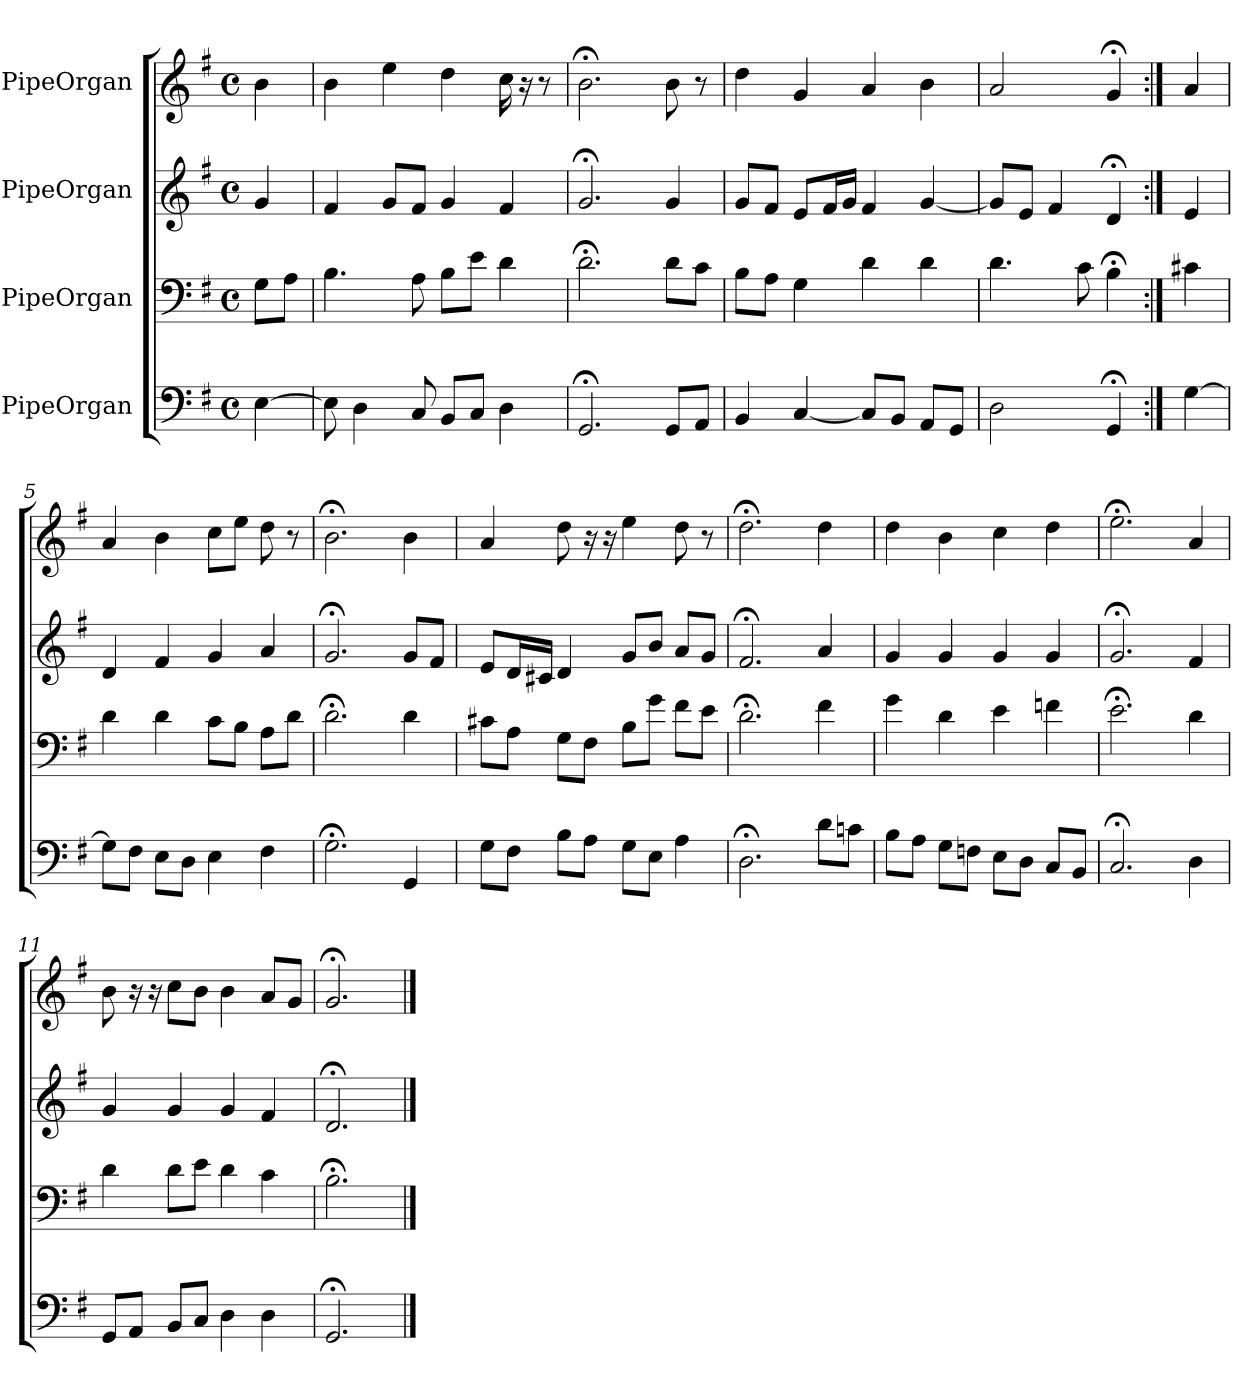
**kern	**kern	**kern	**kern
*part4	*part3	*part2	*part1
*staff4	*staff3	*staff2	*staff1
*I"PipeOrgan	*I"PipeOrgan	*I"PipeOrgan	*I"PipeOrgan
*clefF4	*clefF4	*clefG2	*clefG2
*k[f#]	*k[f#]	*k[f#]	*k[f#]
*G:	*G:	*G:	*G:
*M4/4	*M4/4	*M4/4	*M4/4
*met(c)	*met(c)	*met(c)	*met(c)
*MM56	*MM56	*MM56	*MM56
=	=	=	=
[4E	8G\L	4g	4b
.	8A\J	.	.
=1	=1	=1	=1
8E]	4.B	4f#	4b
4D	.	.	.
.	.	8g/L	4ee
8C	8A	8f#/J	.
8BB/L	8B\L	4g	4dd
8C/J	8e\J	.	.
4D	4d	4f#	16cc
.	.	.	16r
.	.	.	8r
=2	=2	=2	=2
2.GG;<	2.d;<	2.g;<	2.b;<
8GG/L	8d\L	4g	8b
8AA/J	8c\J	.	8r
=3	=3	=3	=3
4BB	8B\L	8g/L	4dd
.	8A\J	8f#/J	.
[4C	4G	8e/L	4g
.	.	16f#/L	.
.	.	16g/JJ	.
8C/L]	4d	4f#	4a
8BB/J	.	.	.
8AA/L	4d	[4g	4b
8GG/J	.	.	.
=4	=4	=4	=4
2D	4.d	8g/L]	2a
.	.	8e/J	.
.	.	4f#	.
.	8c	.	.
4GG;<	4B;<	4d;<	4g;<
=:|!	=:|!	=:|!	=:|!
[4G	4c#X	4e	4a
=5	=5	=5	=5
8G\L]	4d	4d	4a
8F#\J	.	.	.
8E\L	4d	4f#	4b
8D\J	.	.	.
4E	8c\L	4g	8cc\L
.	8B\J	.	8ee\J
4F#	8A\L	4a	8dd
.	8d\J	.	8r
=6	=6	=6	=6
2.G;<	2.d;<	2.g;<	2.b;<
4GG	4d	8g/L	4b
.	.	8f#/J	.
=7	=7	=7	=7
8G\L	8c#X\L	8e/L	4a
8F#\J	8A\J	16d/L	.
.	.	16c#X/JJ	.
8B\L	8G\L	4d	8dd
8A\J	8F#\J	.	16r
.	.	.	16r
8G\L	8B\L	8g/L	4ee
8E\J	8g\J	8b/J	.
4A	8f#\L	8a/L	8dd
.	8e\J	8g/J	8r
=8	=8	=8	=8
2.D;<	2.d;<	2.f#;<	2.dd;<
8d\L	4f#	4a	4dd
8cn\J	.	.	.
=9	=9	=9	=9
8B\L	4g	4g	4dd
8A\J	.	.	.
8G\L	4d	4g	4b
8Fn\J	.	.	.
8E\L	4e	4g	4cc
8D\J	.	.	.
8C/L	4fn	4g	4dd
8BB/J	.	.	.
=10	=10	=10	=10
2.C;<	2.e;<	2.g;<	2.ee;<
4D	4d	4f#	4a
=11	=11	=11	=11
8GG/L	4d	4g	8b
8AA/J	.	.	16r
.	.	.	16r
8BB/L	8d\L	4g	8cc\L
8C/J	8e\J	.	8b\J
4D	4d	4g	4b
4D	4c	4f#	8a/L
.	.	.	8g/J
=12	=12	=12	=12
2.GG;<	2.B;<	2.d;<	2.g;<
==	==	==	==
*-	*-	*-	*-
